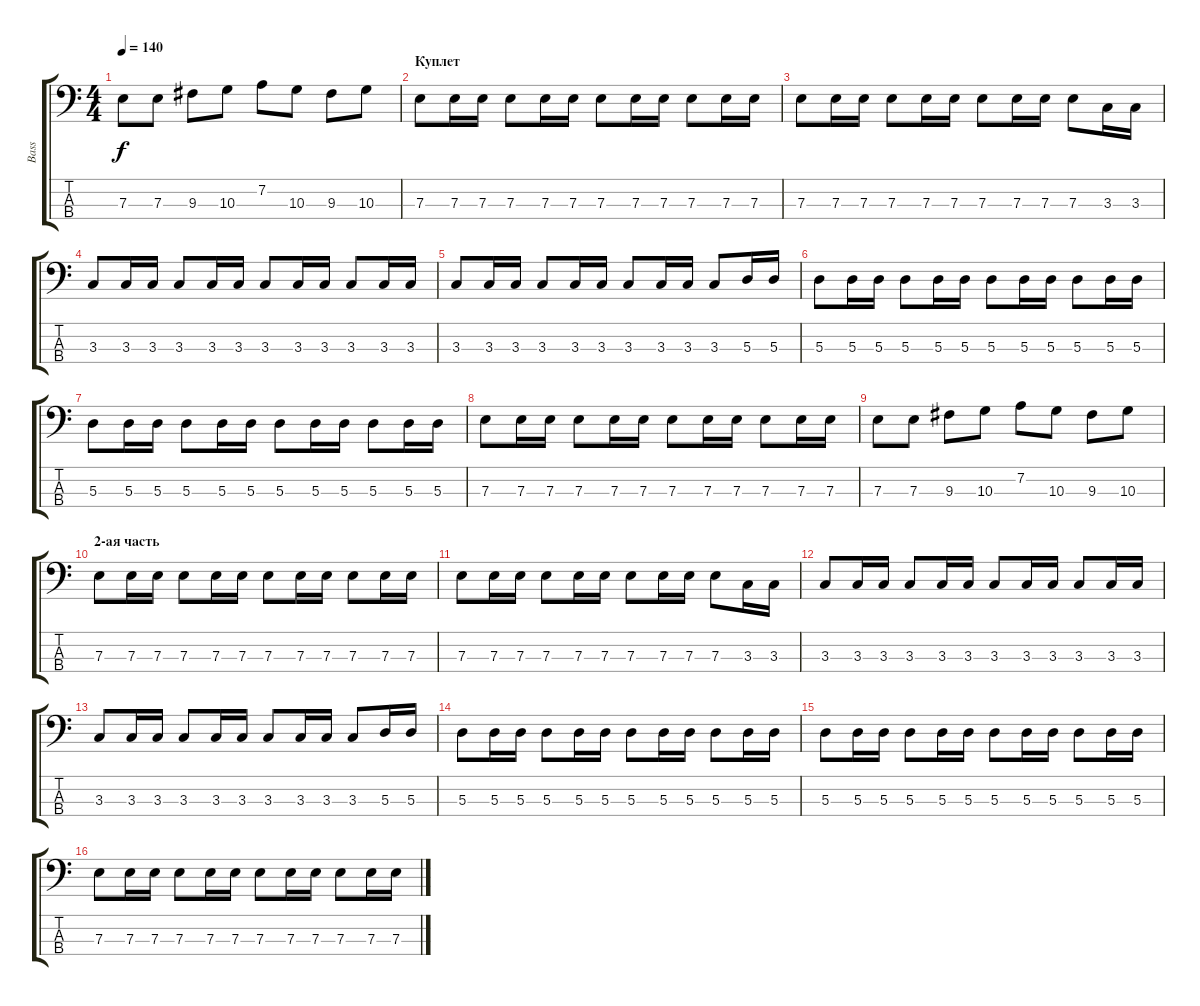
\track ("Bass" "Bass") {instrument electricbasspick}
\staff {score tabs}
\tuning (G2 D2 A1 E1) {hide}
\ts (4 4)
\tempo 140
\clef f4
\ks c
7.3.8{dy f} 7.3.8 9.3.8 10.3.8 7.2.8 10.3.8 9.3.8 10.3.8 |
\section ("" "Куплет")
7.3.8 7.3.16 7.3.16 7.3.8 7.3.16 7.3.16 7.3.8 7.3.16 7.3.16 7.3.8 7.3.16 7.3.16 |
7.3.8 7.3.16 7.3.16 7.3.8 7.3.16 7.3.16 7.3.8 7.3.16 7.3.16 7.3.8 3.3.16 3.3.16 |
3.3.8 3.3.16 3.3.16 3.3.8 3.3.16 3.3.16 3.3.8 3.3.16 3.3.16 3.3.8 3.3.16 3.3.16 |
3.3.8 3.3.16 3.3.16 3.3.8 3.3.16 3.3.16 3.3.8 3.3.16 3.3.16 3.3.8 5.3.16 5.3.16 |
5.3.8 5.3.16 5.3.16 5.3.8 5.3.16 5.3.16 5.3.8 5.3.16 5.3.16 5.3.8 5.3.16 5.3.16 |
5.3.8 5.3.16 5.3.16 5.3.8 5.3.16 5.3.16 5.3.8 5.3.16 5.3.16 5.3.8 5.3.16 5.3.16 |
7.3.8 7.3.16 7.3.16 7.3.8 7.3.16 7.3.16 7.3.8 7.3.16 7.3.16 7.3.8 7.3.16 7.3.16 |
7.3.8 7.3.8 9.3.8 10.3.8 7.2.8 10.3.8 9.3.8 10.3.8 |
\section ("" "2-ая часть")
7.3.8 7.3.16 7.3.16 7.3.8 7.3.16 7.3.16 7.3.8 7.3.16 7.3.16 7.3.8 7.3.16 7.3.16 |
7.3.8 7.3.16 7.3.16 7.3.8 7.3.16 7.3.16 7.3.8 7.3.16 7.3.16 7.3.8 3.3.16 3.3.16 |
3.3.8 3.3.16 3.3.16 3.3.8 3.3.16 3.3.16 3.3.8 3.3.16 3.3.16 3.3.8 3.3.16 3.3.16 |
3.3.8 3.3.16 3.3.16 3.3.8 3.3.16 3.3.16 3.3.8 3.3.16 3.3.16 3.3.8 5.3.16 5.3.16 |
5.3.8 5.3.16 5.3.16 5.3.8 5.3.16 5.3.16 5.3.8 5.3.16 5.3.16 5.3.8 5.3.16 5.3.16 |
5.3.8 5.3.16 5.3.16 5.3.8 5.3.16 5.3.16 5.3.8 5.3.16 5.3.16 5.3.8 5.3.16 5.3.16 |
7.3.8 7.3.16 7.3.16 7.3.8 7.3.16 7.3.16 7.3.8 7.3.16 7.3.16 7.3.8 7.3.16 7.3.16
